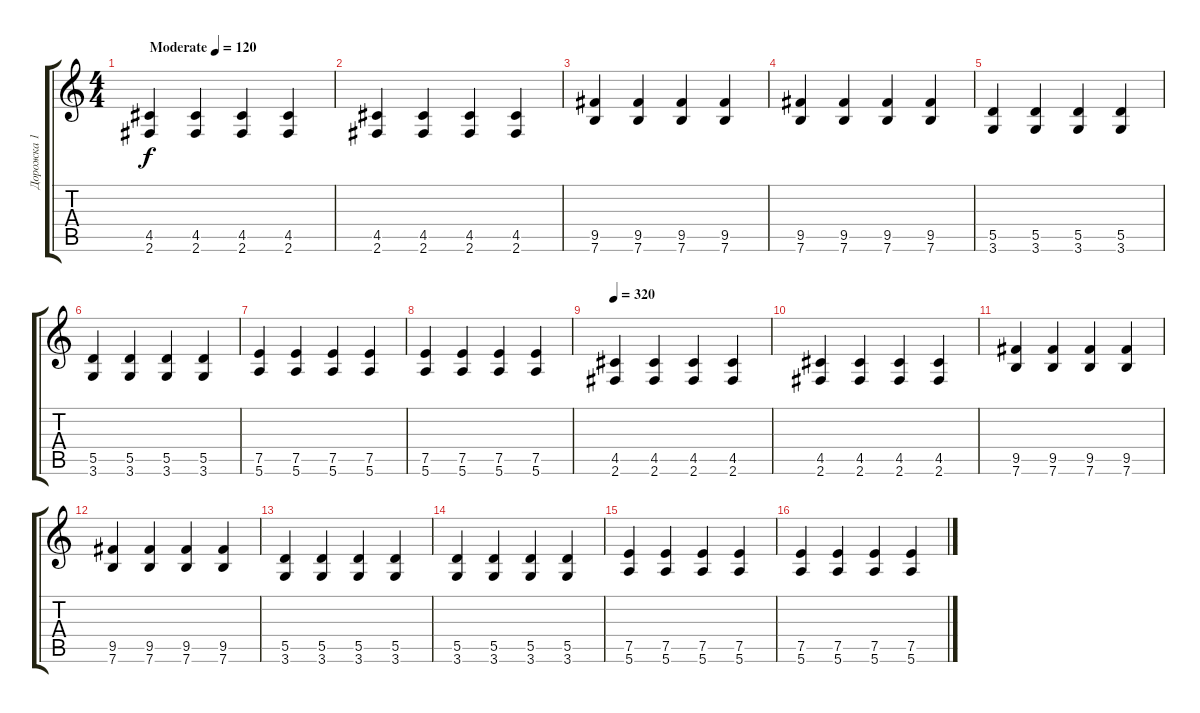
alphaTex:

\track ("Дорожка 1" "Дорожка 1") {instrument overdrivenguitar}
\staff {score tabs}
\tuning (E4 B3 G3 D3 A2 E2) {hide}
\ts (4 4)
\tempo (120 "Moderate")
\tempo 320
\tempo (120 "Moderate")
\clef g2
\ks c
(4.5 2.6).4{dy f instrument overdrivenguitar} (4.5 2.6).4 (4.5 2.6).4 (4.5 2.6).4 |
(4.5 2.6).4 (4.5 2.6).4 (4.5 2.6).4 (4.5 2.6).4 |
(9.5 7.6).4 (9.5 7.6).4 (9.5 7.6).4 (9.5 7.6).4 |
(9.5 7.6).4 (9.5 7.6).4 (9.5 7.6).4 (9.5 7.6).4 |
(5.5 3.6).4 (5.5 3.6).4 (5.5 3.6).4 (5.5 3.6).4 |
(5.5 3.6).4 (5.5 3.6).4 (5.5 3.6).4 (5.5 3.6).4 |
(7.5 5.6).4 (7.5 5.6).4 (7.5 5.6).4 (7.5 5.6).4 |
(7.5 5.6).4 (7.5 5.6).4 (7.5 5.6).4 (7.5 5.6).4 |
\tempo 320
(4.5 2.6).4 (4.5 2.6).4 (4.5 2.6).4 (4.5 2.6).4 |
(4.5 2.6).4 (4.5 2.6).4 (4.5 2.6).4 (4.5 2.6).4 |
(9.5 7.6).4 (9.5 7.6).4 (9.5 7.6).4 (9.5 7.6).4 |
(9.5 7.6).4 (9.5 7.6).4 (9.5 7.6).4 (9.5 7.6).4 |
(5.5 3.6).4 (5.5 3.6).4 (5.5 3.6).4 (5.5 3.6).4 |
(5.5 3.6).4 (5.5 3.6).4 (5.5 3.6).4 (5.5 3.6).4 |
(7.5 5.6).4 (7.5 5.6).4 (7.5 5.6).4 (7.5 5.6).4 |
(7.5 5.6).4 (7.5 5.6).4 (7.5 5.6).4 (7.5 5.6).4
